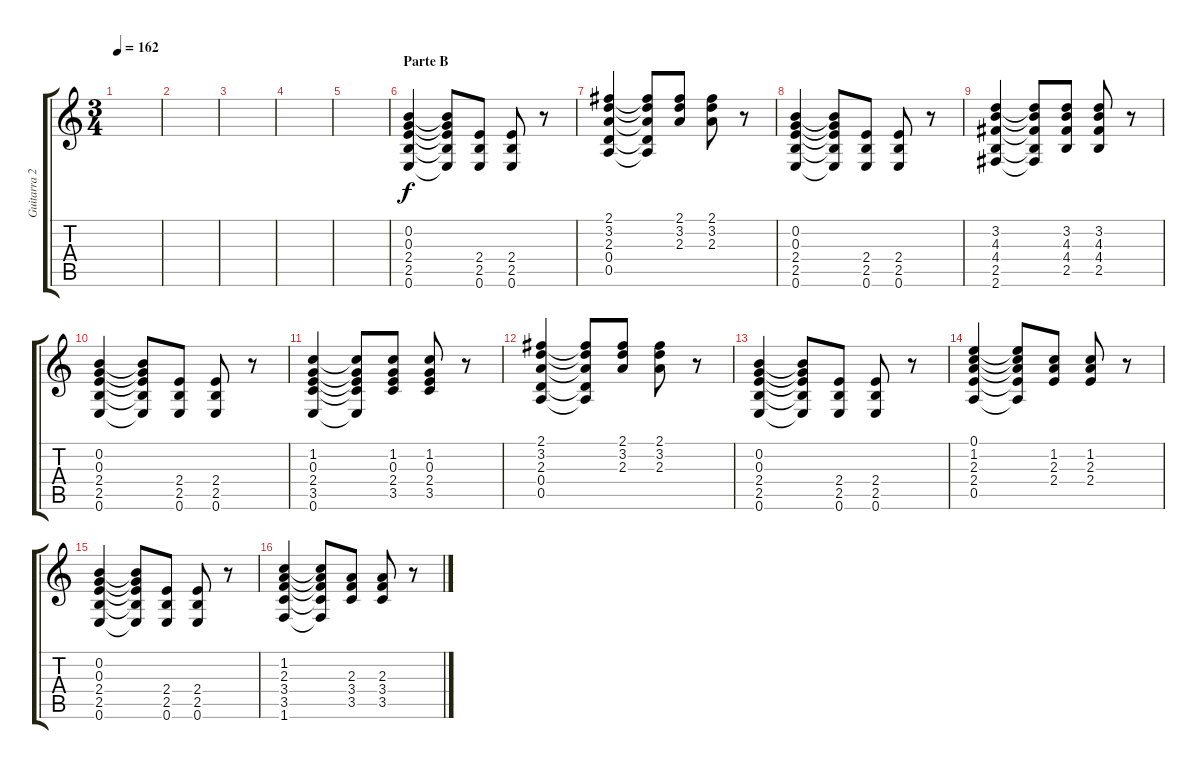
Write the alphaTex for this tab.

\track ("Guitarra 2" "Guitarra 2") {instrument acousticguitarsteel}
\staff {score tabs}
\tuning (E4 B3 G3 D3 A2 E2) {hide}
\ts (3 4)
\tempo 162
\clef g2
\ks c
|
|
|
|
|
\section ("" "Parte B")
(0.2 0.3 2.4 2.5 0.6).4{volume 9} (0.2{t} 0.3{t} 2.4{t} 2.5{t} 0.6{t}).8 (2.4 2.5 0.6).8 (2.4 2.5 0.6).8 r.8 |
(2.1 3.2 2.3 0.4 0.5).4 (2.1{t} 3.2{t} 2.3{t} 0.4{t} 0.5{t}).8 (2.1 3.2 2.3).8 (2.1 3.2 2.3).8 r.8 |
(0.2 0.3 2.4 2.5 0.6).4 (0.2{t} 0.3{t} 2.4{t} 2.5{t} 0.6{t}).8 (2.4 2.5 0.6).8 (2.4 2.5 0.6).8 r.8 |
(3.2 4.3 4.4 2.5 2.6).4 (3.2{t} 4.3{t} 4.4{t} 2.5{t} 2.6{t}).8 (3.2 4.3 4.4 2.5).8 (3.2 4.3 4.4 2.5).8 r.8 |
(0.2 0.3 2.4 2.5 0.6).4 (0.2{t} 0.3{t} 2.4{t} 2.5{t} 0.6{t}).8 (2.4 2.5 0.6).8 (2.4 2.5 0.6).8 r.8 |
(1.2 0.3 2.4 3.5 0.6).4 (1.2{t} 0.3{t} 2.4{t} 3.5{t} 0.6{t}).8 (1.2 0.3 2.4 3.5).8 (1.2 0.3 2.4 3.5).8 r.8 |
(2.1 3.2 2.3 0.4 0.5).4 (2.1{t} 3.2{t} 2.3{t} 0.4{t} 0.5{t}).8 (2.1 3.2 2.3).8 (2.1 3.2 2.3).8 r.8 |
(0.2 0.3 2.4 2.5 0.6).4 (0.2{t} 0.3{t} 2.4{t} 2.5{t} 0.6{t}).8 (2.4 2.5 0.6).8 (2.4 2.5 0.6).8 r.8 |
(0.1 1.2 2.3 2.4 0.5).4 (0.1{t} 1.2{t} 2.3{t} 2.4{t} 0.5{t}).8 (1.2 2.3 2.4).8 (1.2 2.3 2.4).8 r.8 |
(0.2 0.3 2.4 2.5 0.6).4 (0.2{t} 0.3{t} 2.4{t} 2.5{t} 0.6{t}).8 (2.4 2.5 0.6).8 (2.4 2.5 0.6).8 r.8 |
(1.2 2.3 3.4 3.5 1.6).4 (1.2{t} 2.3{t} 3.4{t} 3.5{t} 1.6{t}).8 (2.3 3.4 3.5).8 (2.3 3.4 3.5).8 r.8
